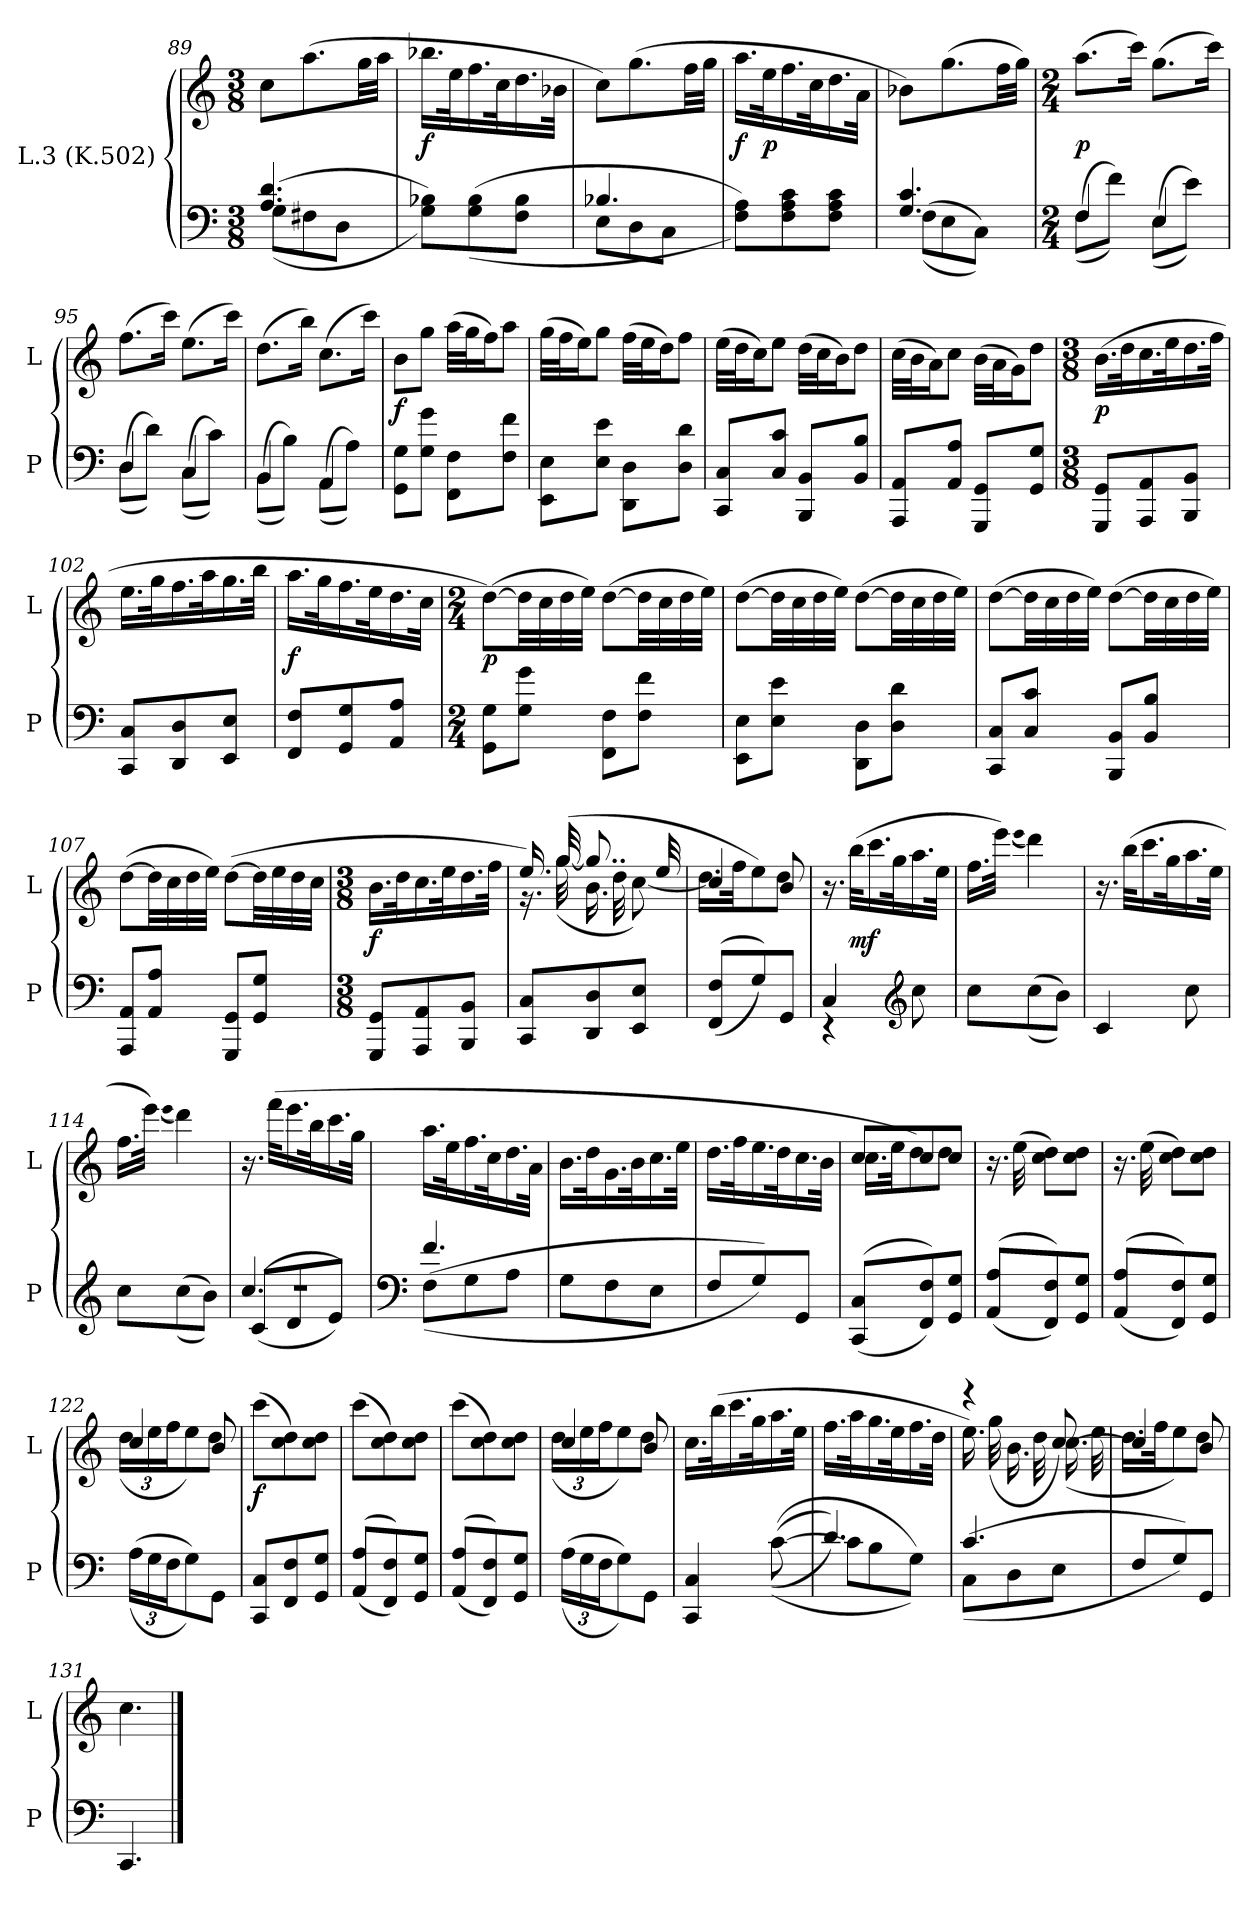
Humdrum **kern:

**kern	**kern	**dynam
*part2	*part1	*part1
*staff2	*staff1	*staff1
*	*I"L.3 (K.502)	*
*I'P	*I'L	*
*clefF4	*clefG2	*
*k[]	*k[]	*
*M3/8	*M3/8	*
=89	=89	=89
*^	*	*
4.A 4.d	(<(>8GL	8ccL	.
.	8F#X	(8.aa	.
.	8DJ	.	.
.	.	32ggLL	.
.	.	32aaJJJ	.
*v	*v	*	*
=90	=90	=90
8G 8B-XL))	16.bb-XLL	f
.	32eeK	.
(<(>8G 8B-	16.ff	.
.	32ccK	.
8F 8B-J	16.dd	.
.	32b-XJJk	.
=91	=91	=91
*^	*	*
4.B-X	8EL	8ccL)	.
.	8D	(8.gg	.
.	8CJ	.	.
.	.	32ffLL	.
.	.	32ggJJJ	.
*v	*v	*	*
=92	=92	=92
8F 8AL))	16.aaLL	f
.	32eeK	p
8F 8A 8c	16.ff	.
.	32ccK	.
8F 8A 8cJ	16.dd	.
.	32aJJk	.
=93	=93	=93
*^	*	*
4.G 4.c	(<(>8FL	8b-XL)	.
.	8E	(8.gg	.
.	8CJ))	.	.
.	.	32ffLL	.
.	.	32ggJJJ)	.
=94	=94	=94	=94
*M2/4	*	*M2/4	*
4F	(<(>8FL	(8.aaL	p
.	8fJ))	.	.
.	.	16cccJk)	.
4E	(<(>8EL	(8.ggL	.
.	8eJ))	.	.
.	.	16cccJk)	.
=95	=95	=95	=95
4D	(<(>8DL	(8.ffL	.
.	8dJ))	.	.
.	.	16cccJk)	.
4C	(<(>8CL	(8.eeL	.
.	8cJ))	.	.
.	.	16cccJk)	.
=96	=96	=96	=96
4BB	(<(>8BBL	(8.ddL	.
.	8BJ))	.	.
.	.	16bbJk)	.
4AA	(<(>8AAL	(8.ccL	.
.	8AJ))	.	.
.	.	16cccJk)	.
*v	*v	*	*
=97	=97	=97
8GG 8GL	8bL	f
8G 8gJ	8ggJ	.
8FF 8FL	(32aaLLL	.
.	32ggJ	.
.	16ffJ)	.
8F 8fJ	8aaJ	.
=98	=98	=98
8EE 8EL	(32ggLLL	.
.	32ffJ	.
.	16eeJ)	.
8E 8eJ	8ggJ	.
8DD 8DL	(32ffLLL	.
.	32eeJ	.
.	16ddJ)	.
8D 8dJ	8ffJ	.
=99	=99	=99
8CC 8CL	(32eeLLL	.
.	32ddJ	.
.	16ccJ)	.
8C 8cJ	8eeJ	.
8BBB 8BBL	(32ddLLL	.
.	32ccJ	.
.	16bJ)	.
8BB 8BJ	8ddJ	.
=100	=100	=100
8AAA 8AAL	(32ccLLL	.
.	32bJ	.
.	16aJ)	.
8AA 8AJ	8ccJ	.
8GGG 8GGL	(32bLLL	.
.	32aJ	.
.	16gJ)	.
8GG 8GJ	8ddJ	.
=101	=101	=101
*M3/8	*M3/8	*
8GGG 8GGL	(16.bLL	p
.	32ddK	.
8AAA 8AA	16.cc	.
.	32eeK	.
8BBB 8BBJ	16.dd	.
.	32ffJJk	.
=102	=102	=102
8CC 8CL	16.eeLL	.
.	32ggK	.
8DD 8D	16.ff	.
.	32aaK	.
8EE 8EJ	16.gg	.
.	32bbJJk	.
=103	=103	=103
8FF 8FL	16.aaLL	f
.	32ggK	.
8GG 8G	16.ff	.
.	32eeK	.
8AA 8AJ	16.dd	.
.	32ccJJk	.
=104	=104	=104
*M2/4	*M2/4	*
8GG 8GL	([8ddL)	p
8G 8gJ	32ddLL]	.
.	32cc	.
.	32dd	.
.	32eeJJJ)	.
8FF 8FL	([8ddL	.
8F 8fJ	32ddLL]	.
.	32cc	.
.	32dd	.
.	32eeJJJ)	.
=105	=105	=105
8EE 8EL	([8ddL	.
8E 8eJ	32ddLL]	.
.	32cc	.
.	32dd	.
.	32eeJJJ)	.
8DD 8DL	([8ddL	.
8D 8dJ	32ddLL]	.
.	32cc	.
.	32dd	.
.	32eeJJJ)	.
=106	=106	=106
8CC 8CL	([8ddL	.
8C 8cJ	32ddLL]	.
.	32cc	.
.	32dd	.
.	32eeJJJ)	.
8BBB 8BBL	([8ddL	.
8BB 8BJ	32ddLL]	.
.	32cc	.
.	32dd	.
.	32eeJJJ)	.
=107	=107	=107
8AAA 8AAL	([8ddL	.
8AA 8AJ	32ddLL]	.
.	32cc	.
.	32dd	.
.	32eeJJJ)	.
8GGG 8GGL	([8ddL	.
8GG 8GJ	32ddLL]	.
.	32ee	.
.	32dd	.
.	32ccJJJ	.
=108	=108	=108
*M3/8	*M3/8	*
8GGG 8GGL	16.bLL	f
.	32ddK	.
8AAA 8AA	16.cc	.
.	32eeK	.
8BBB 8BBJ	16.dd	.
.	32ffJJk	.
=109	=109	=109
*	*^	*
8CC 8CL	16.ee)	16.r	.
.	(32gg	([32gg	.
8DD 8D	8..gg]	16.b	.
.	.	32dd	.
8EE 8EJ	.	[8cc)	.
.	32ee	.	.
=110	=110	=110	=110
(<(>8FF 8FL	4cc]	16.ddLL	.
.	.	32ffJK	.
8G))	.	8ee)	.
8GGJ	8b	8ddJ	.
*	*v	*v	*
=111	=111	=111
*^	*	*
4C	4r	16.r	.
.	.	(32bbKLL	mf
.	.	16.ccc	.
.	.	32ggK	.
*clefG2	*	*	*
8cc	8ryy	16.aa	.
.	.	32eeJJk	.
*v	*v	*	*
=112	=112	=112
8ccL	16.ffLL	.
.	32eeeJJk)	.
.	(qeee	.
(<(>8cc	4ddd)	.
8bJ))	.	.
=113	=113	=113
4c	16.r	.
.	(32bbKLL	.
.	16.ccc	.
.	32ggK	.
8cc	16.aa	.
.	32eeJJk	.
=114	=114	=114
8ccL	16.ffLL	.
.	32eeeJJk)	.
.	(qeee	.
(<(>8cc	4ddd)	.
8bJ))	.	.
=115	=115	=115
*^	*	*
*	*^	*	*
4.cc	4.r	(<(>8cL	16.r	.
.	.	.	(32fffKLL	.
.	.	8d	16.eee	.
.	.	.	32bbK	.
.	.	8eJ))	16.ccc	.
.	.	.	32ggJJk	.
*v	*v	*v	*	*
=116	=116	=116
*clefF4	*	*
*^	*	*
4.f	(<(>8FL	16.aaLL	.
.	.	32eeK	.
.	8G	16.ff	.
.	.	32ccK	.
.	8AJ	16.dd	.
.	.	32aJJk	.
*v	*v	*	*
=117	=117	=117
8GL	16.bLL	.
.	32ddK	.
8F	16.g	.
.	32bK	.
8EJ	16.cc	.
.	32eeJJk	.
=118	=118	=118
8FL	16.ddLL	.
.	32ffK	.
8G))	16.ee	.
.	32ddK	.
8GGJ	16.cc	.
.	32bJJk	.
=119	=119	=119
*	*^	*
(<(>8CC 8CL	8ccL	16.ccLL	.
.	.	32eeJK	.
8FF 8F))	8cc	8dd)	.
8GG 8GJ	8ccJ	8ddJ	.
*	*v	*v	*
=120	=120	=120
(<(>8AA 8AL	16.r	.
.	(32ee	.
8FF 8F))	8cc 8ddL)	.
8GG 8GJ	8cc 8ddJ	.
=121	=121	=121
(<(>8AA 8AL	16.r	.
.	(32ee	.
8FF 8F))	8cc 8ddL)	.
8GG 8GJ	8cc 8ddJ	.
=122	=122	=122
*	*^	*
(<(>24ALL	4cc	(24ddLL	.
24G	.	24ee	.
24FJ	.	24ffJ	.
8G))	.	8ee)	.
8GGJ	8b	8ddJ	.
*	*v	*v	*
=123	=123	=123
8CC 8CL	(8cccL	f
8FF 8F	8cc 8dd)	.
8GG 8GJ	8cc 8ddJ	.
=124	=124	=124
(<(>8AA 8AL	(8cccL	.
8FF 8F))	8cc 8dd)	.
8GG 8GJ	8cc 8ddJ	.
=125	=125	=125
(<(>8AA 8AL	(8cccL	.
8FF 8F))	8cc 8dd)	.
8GG 8GJ	8cc 8ddJ	.
=126	=126	=126
*	*^	*
(<(>24ALL	4cc	(24ddLL	.
24G	.	24ee	.
24FJ	.	24ffJ	.
8G))	.	8ee)	.
8GGJ	8b	8ddJ	.
*	*v	*v	*
=127	=127	=127
4CC 4C	16.ccLL	.
.	(32bbK	.
.	16.ccc	.
.	32ggK	.
(<(>(<(>[8c	16.aa	.
.	32eeJJk	.
=128	=128	=128
*^	*	*
4.d))	8cL]	16.ffLL	.
.	.	32aaK	.
.	8B	16.gg	.
.	.	32eeK	.
.	8GJ))	16.ff	.
.	.	32ddJJk	.
=129	=129	=129	=129
*	*	*^	*
4.c	(<(>8CL	4r	16.ee)	.
.	.	.	(32gg	.
.	8D	.	16.b	.
.	.	.	32dd	.
.	8EJ	[8cc)	(16.cc	.
.	.	.	32ee	.
*v	*v	*	*	*
=130	=130	=130	=130
8FL	4cc]	16.ddLL	.
.	.	32ffJK	.
8G))	.	8ee)	.
8GGJ	8b	8ddJ	.
*	*v	*v	*
=131	=131	=131
4.CC	4.cc	.
==	==	==
*-	*-	*-
